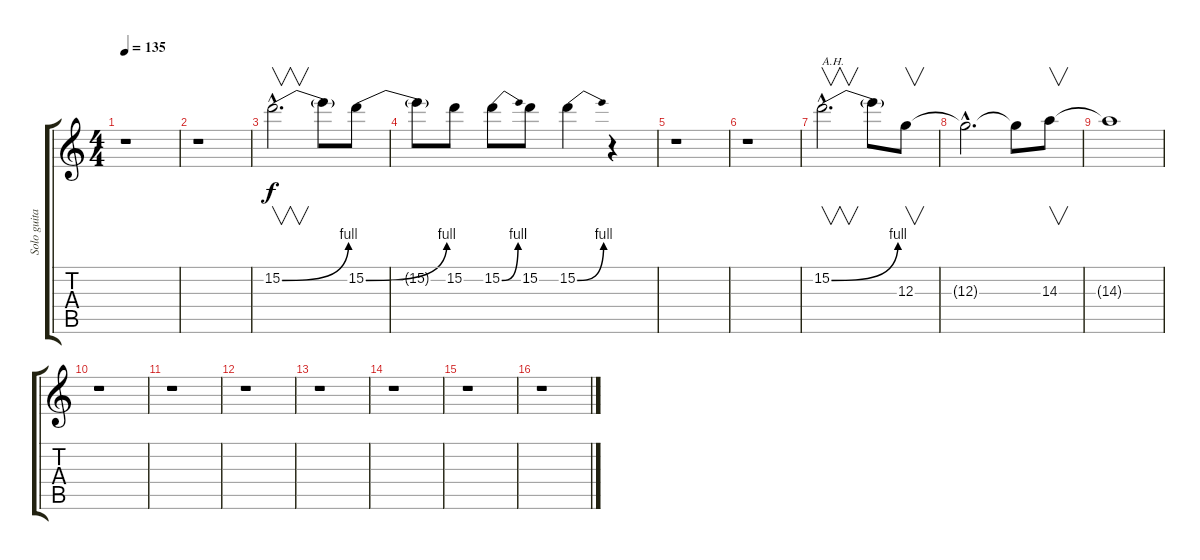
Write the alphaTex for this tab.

\track ("Solo guitar" "Solo guita") {instrument distortionguitar}
\staff {score tabs}
\tuning (E4 B3 G3 D3 A2 E2) {hide}
\ts (4 4)
\tempo 135
\clef g2
\ks c
r.1{dy f} |
r.1 |
15.2{be (bend 0 0 60 4) hac}.2{v d instrument distortionguitar} 15.2{t}.8 15.2{be (bend 0 0 60 4)}.8 |
15.2{t}.8 15.2.8 15.2{be (bend 0 0 60 4)}.8 15.2.8 15.2{be (bend 0 0 60 4)}.4 r.4 |
r.1 |
r.1 |
15.2{be (bend 0 0 60 4) hac}.2{v d txt "A.H." instrument guitarharmonics} 15.2{t}.8 12.3.8{v} |
12.3{hac t}.2{d} 12.3{t}.8 14.3.8{v} |
14.3{t}.1 |
r.1 |
r.1 |
r.1 |
r.1 |
r.1 |
r.1 |
r.1
